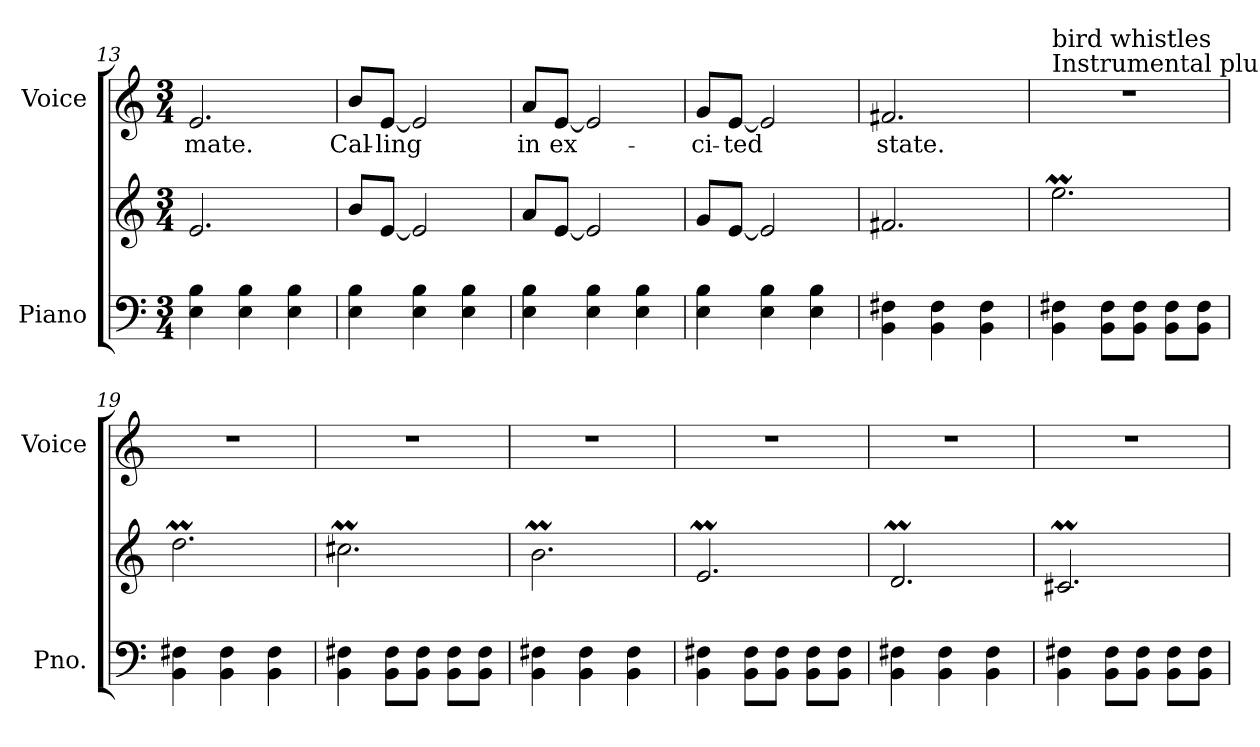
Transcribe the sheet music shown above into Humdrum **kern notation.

**kern	**kern	**kern	**text
*part2	*part2	*part1	*part1
*staff3	*staff2	*staff1	*staff1
*I"Piano	*	*I"Voice	*
*I'Pno.	*	*I'Voice	*
*clefF4	*clefG2	*clefG2	*
*k[]	*k[]	*k[]	*
*C:	*C:	*C:	*
*M3/4	*M3/4	*M3/4	*
=13	=13	=13	=13
!	!	!	!LO:LY:b:color=#000000
4Ei\ 4Bi	2.ei/	2.ei/	mate.
4Ei\ 4Bi	.	.	.
4Ei\ 4Bi	.	.	.
=14	=14	=14	=14
!	!	!	!LO:LY:b:color=#000000
4Ei\ 4Bi	8bi/L	8bi/L	Cal-
!	!	!	!LO:LY:b:color=#000000
.	[8ei/J	[8ei/J	-ling
4Ei\ 4Bi	2ei/]	2ei/]	.
4Ei\ 4Bi	.	.	.
=15	=15	=15	=15
!	!	!	!LO:LY:b:color=#000000
4Ei\ 4Bi	8ai/L	8ai/L	in
!	!	!	!LO:LY:b:color=#000000
.	[8ei/J	[8ei/J	ex-
4Ei\ 4Bi	2ei/]	2ei/]	.
4Ei\ 4Bi	.	.	.
=16	=16	=16	=16
!	!	!	!LO:LY:b:color=#000000
4Ei\ 4Bi	8gi/L	8gi/L	-ci-
!	!	!	!LO:LY:b:color=#000000
.	[8ei/J	[8ei/J	-ted
4Ei\ 4Bi	2ei/]	2ei/]	.
4Ei\ 4Bi	.	.	.
=17	=17	=17	=17
!	!	!	!LO:LY:b:color=#000000
4BBi\ 4F#Xi	2.f#Xi/	2.f#Xi/	state.
4BBi\ 4F#i	.	.	.
4BBi\ 4F#i	.	.	.
!!LO:LB:g=z
=18	=18	=18	=18
!	!	!LO:TX:a:t=Instrumental plus	!
!	!	!LO:TX:t=bird whistles	!
!	!	!LO:N:vis=1	!
4BBi\ 4F#Xi	2.eemi\	2.r	.
8BBi\ 8F#iL	.	.	.
8BBi\ 8F#iJ	.	.	.
8BBi\ 8F#iL	.	.	.
8BBi\ 8F#iJ	.	.	.
=19	=19	=19	=19
!	!	!LO:N:vis=1	!
4BBi\ 4F#Xi	2.ddMi\	2.r	.
4BBi\ 4F#i	.	.	.
4BBi\ 4F#i	.	.	.
=20	=20	=20	=20
!	!	!LO:N:vis=1	!
4BBi\ 4F#Xi	2.cc#Xmi\	2.r	.
8BBi\ 8F#iL	.	.	.
8BBi\ 8F#iJ	.	.	.
8BBi\ 8F#iL	.	.	.
8BBi\ 8F#iJ	.	.	.
=21	=21	=21	=21
!	!	!LO:N:vis=1	!
4BBi\ 4F#Xi	2.bmi\	2.r	.
4BBi\ 4F#i	.	.	.
4BBi\ 4F#i	.	.	.
=22	=22	=22	=22
!	!	!LO:N:vis=1	!
4BBi\ 4F#Xi	2.emi/	2.r	.
8BBi\ 8F#iL	.	.	.
8BBi\ 8F#iJ	.	.	.
8BBi\ 8F#iL	.	.	.
8BBi\ 8F#iJ	.	.	.
=23	=23	=23	=23
!	!	!LO:N:vis=1	!
4BBi\ 4F#Xi	2.dMi/	2.r	.
4BBi\ 4F#i	.	.	.
4BBi\ 4F#i	.	.	.
=24	=24	=24	=24
!	!	!LO:N:vis=1	!
4BBi\ 4F#Xi	2.c#Xmi/	2.r	.
8BBi\ 8F#iL	.	.	.
8BBi\ 8F#iJ	.	.	.
8BBi\ 8F#iL	.	.	.
8BBi\ 8F#iJ	.	.	.
=	=	=	=
*-	*-	*-	*-
